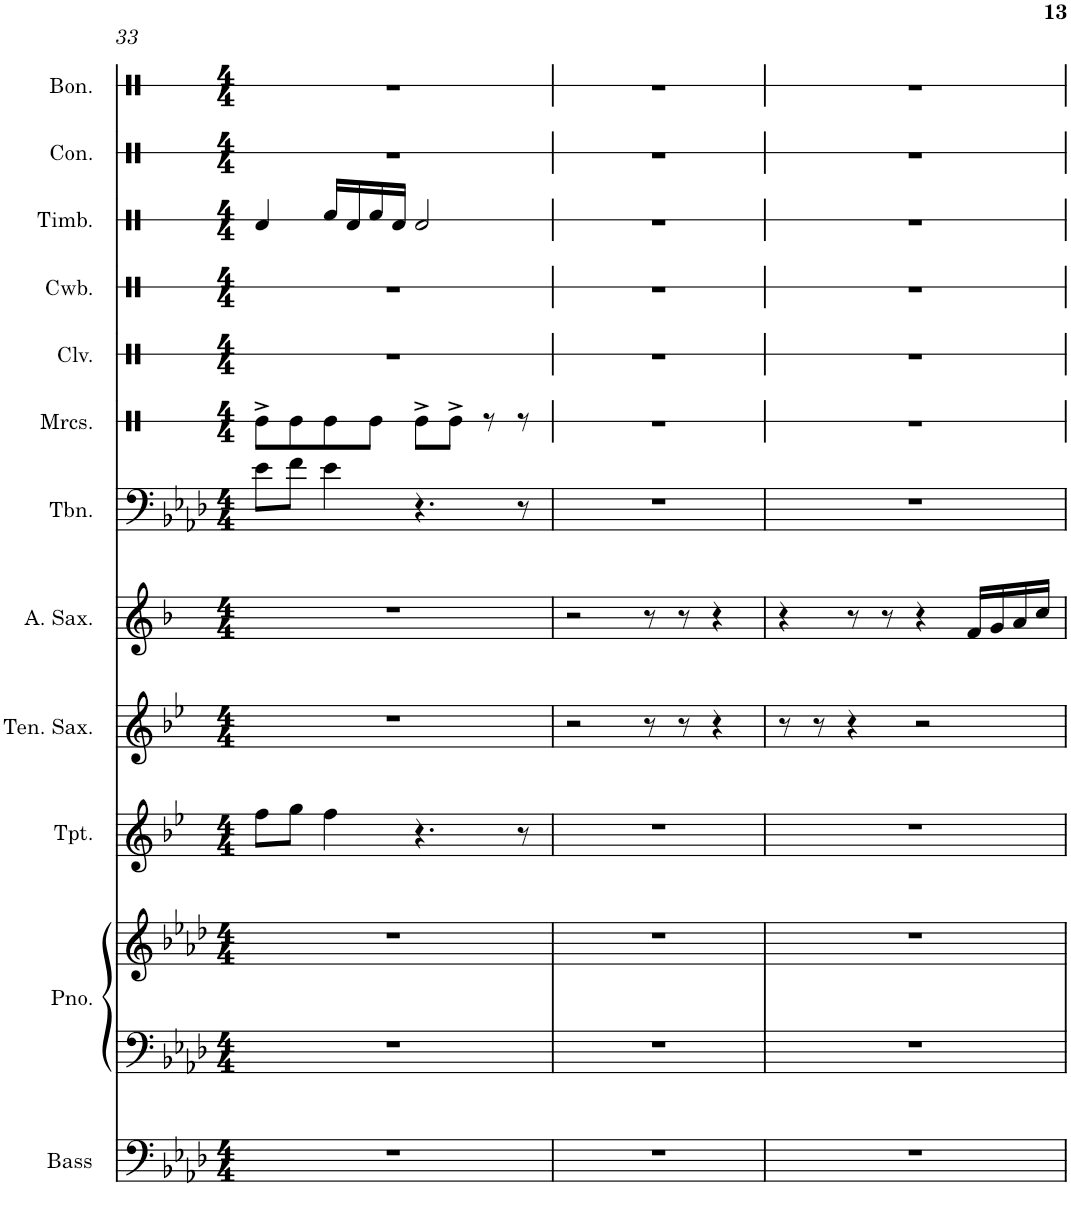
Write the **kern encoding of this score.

**kern	**kern	**kern	**kern	**kern	**kern	**kern	**kern	**kern	**kern	**kern	**kern	**kern
*part12	*part11	*part11	*part10	*part9	*part8	*part7	*part6	*part5	*part4	*part3	*part2	*part1
*staff13	*staff12	*staff11	*staff10	*staff9	*staff8	*staff7	*staff6	*staff5	*staff4	*staff3	*staff2	*staff1
*I"4-string Bass Guitar	*I"Piano	*	*I"Trumpet in Bb	*I"Tenor Saxophone	*I"Alto Saxophone	*I"Trombone	*I"Maracas	*I"Claves	*I"Cowbell	*I"Timbales	*I"Congas	*I"Bongos
*I'Bass	*I'Pno.	*	*I'Tpt.	*I'Ten. Sax.	*I'A. Sax.	*I'Tbn.	*I'Mrcs.	*I'Clv.	*I'Cwb.	*I'Timb.	*I'Con.	*I'Bon.
!!LO:PB:g=z
*clefF4	*clefF4	*clefG2	*clefG2	*clefG2	*clefG2	*clefF4	*clefX	*clefX	*clefX	*clefX	*clefX	*clefX
*Trd7c12	*	*	*Trd1c2	*Trd8c14	*Trd5c9	*	*	*	*	*	*	*
*k[b-e-a-d-]	*k[b-e-a-d-]	*k[b-e-a-d-]	*k[b-e-]	*k[b-e-]	*k[b-]	*k[b-e-a-d-]	*k[]	*k[]	*k[]	*k[]	*k[]	*k[]
*M4/4	*M4/4	*M4/4	*M4/4	*M4/4	*M4/4	*M4/4	*M4/4	*M4/4	*M4/4	*M4/4	*M4/4	*M4/4
=33	=33	=33	=33	=33	=33	=33	=33	=33	=33	=33	=33	=33
1r	1r	1r	8ff\L	1r	1r	8e-\L	8Re^\L	1r	1r	4Rd/	1r	1r
.	.	.	8gg\J	.	.	8f\J	8Re\	.	.	.	.	.
.	.	.	4ff\	.	.	4e-\	8Re\	.	.	16Rf/LL	.	.
.	.	.	.	.	.	.	.	.	.	16Rd/	.	.
.	.	.	.	.	.	.	8Re\J	.	.	16Rf/	.	.
.	.	.	.	.	.	.	.	.	.	16Rd/JJ	.	.
.	.	.	4.r	.	.	4.r	8Re^\L	.	.	2Rd/	.	.
.	.	.	.	.	.	.	8Re^\J	.	.	.	.	.
.	.	.	.	.	.	.	8r	.	.	.	.	.
.	.	.	8r	.	.	8r	8r	.	.	.	.	.
=34	=34	=34	=34	=34	=34	=34	=34	=34	=34	=34	=34	=34
1r	1r	1r	1r	2r	2r	1r	1r	1r	1r	1r	1r	1r
.	.	.	.	8r	8r	.	.	.	.	.	.	.
.	.	.	.	8r	8r	.	.	.	.	.	.	.
.	.	.	.	4r	4r	.	.	.	.	.	.	.
=35	=35	=35	=35	=35	=35	=35	=35	=35	=35	=35	=35	=35
1r	1r	1r	1r	8r	4r	1r	1r	1r	1r	1r	1r	1r
.	.	.	.	8r	.	.	.	.	.	.	.	.
.	.	.	.	4r	8r	.	.	.	.	.	.	.
.	.	.	.	.	8r	.	.	.	.	.	.	.
.	.	.	.	2r	4r	.	.	.	.	.	.	.
.	.	.	.	.	16f/LL	.	.	.	.	.	.	.
.	.	.	.	.	16g/	.	.	.	.	.	.	.
.	.	.	.	.	16a/	.	.	.	.	.	.	.
.	.	.	.	.	16cc/JJ	.	.	.	.	.	.	.
=	=	=	=	=	=	=	=	=	=	=	=	=
*-	*-	*-	*-	*-	*-	*-	*-	*-	*-	*-	*-	*-
